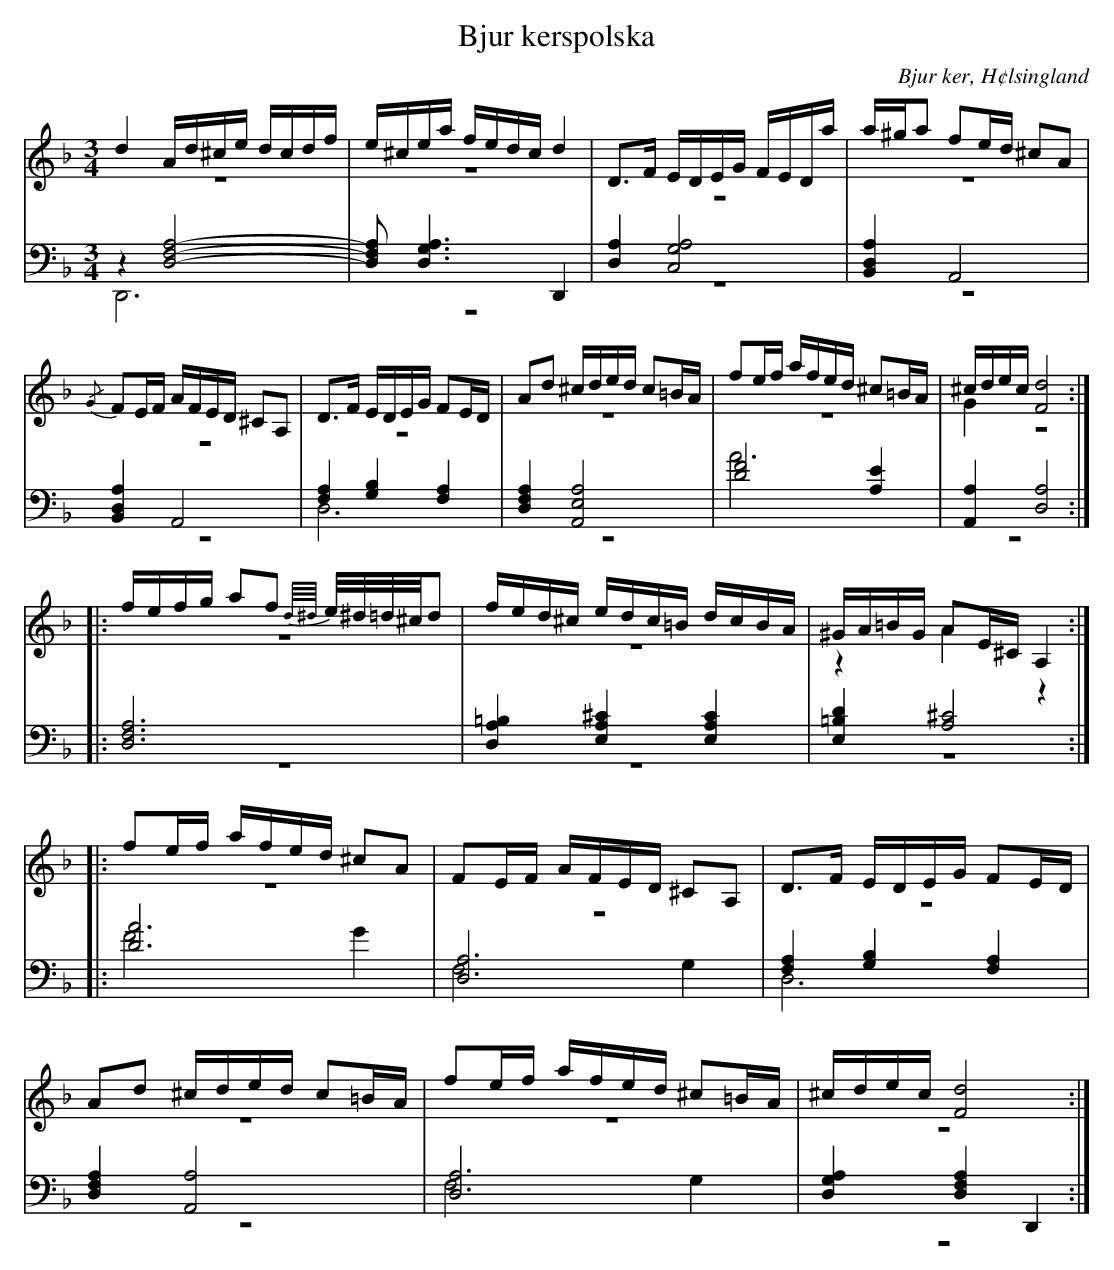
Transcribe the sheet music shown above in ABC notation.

X:1
T: Bjur kerspolska
O: Bjur ker, H¢lsingland
M: 3/4
L: 1/16
K: Dm
V:1
V:2 merge
V:3
V:4 merge
V:1
d4 Ad^ce dcdf |e^cea fedc d4|D2>F2 EDEG FEDa|a^ga2 f2ed ^c2A2|
{/G}F2EF AFED ^C2A,2|D2>F2 EDEG F2ED|A2d2 ^cded c2=BA|f2ef afed ^c2=BA|^cdec [F8d8]:|
|:fefg a2f2 {d//^d//}e/^d/=d/^c/d2 |fed^c edc=B dcBA|^GA=BG A2E^C A,4:|
|:f2ef afed ^c2A2|F2EF AFED ^C2A,2|D2>F2 EDEG F2ED|
A2d2 ^cded c2=BA|f2ef afed ^c2=BA|^cdec [F8d8]:|
V:2
z12|z12|z12|z12|
z12|z12|z12|z12|G4 z8:|
|:z12|z12|z4 A4 z4:|
|:z12|z12|z12|
z12|z12|z12:|
V:3 clef=bass
z4 [D,8F,8 A,8]-|[D,2F,2 A,2] [D,6G,6A,6] D,,4|[D,4A,4] [C,8G,8A,8]|[B,,4D,4A,4] A,,8|
[B,,4D,4A,4] A,,8|[F,4A,4] [G,4B,4] [F,4A,4]|[D,4F,4A,4] [A,,8E,8A,8]|[D8F8] [A,4E4]|[A,,4A,4] [D,8A,8]:|
|:[D,12F,12A,12]|[D,4A,4=B,4] [E,4A,4^C4] [E,4A,4C4]|[E,4=B,4D4] [A,8^C8]:|
|:[D12A12]|[D,12A,12]|[F,4A,4] [G,4B,4] [F,4A,4]|
[D,4F,4A,4] [A,,8A,8]|[D,12A,12]|[D,4G,4A,4] [D,4F,4A,4] D,,4:|
V:4 clef=bass
D,,12|z12|z12|z12|
z12|D,12|z12|A12|z12:|
|:z12|z12|z12:|
|:F8 G4|F,8 G,4|D,12|
z12|F,8 G,4|z12:|
